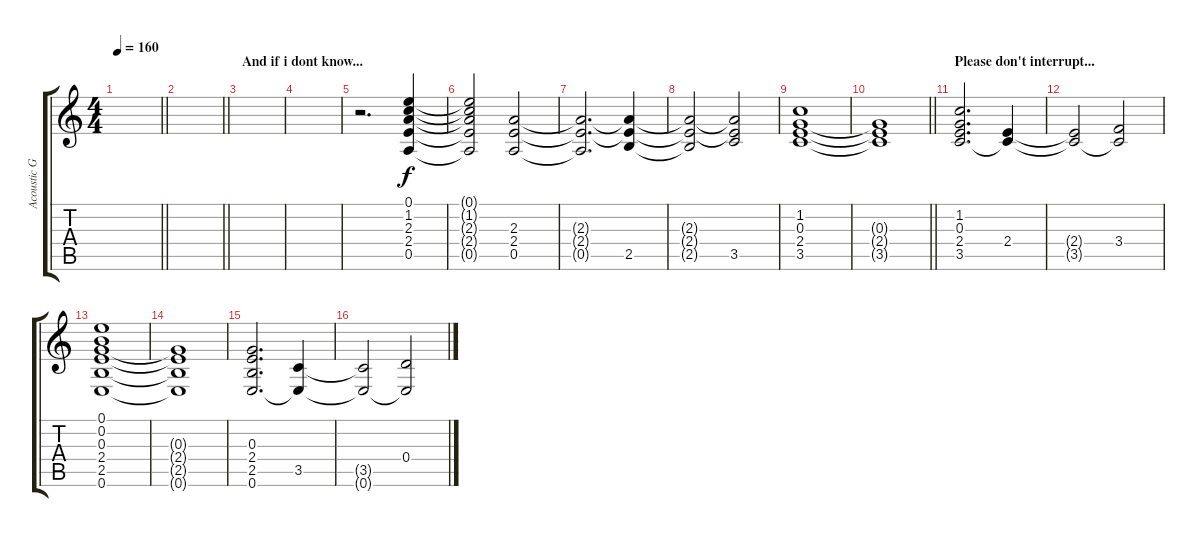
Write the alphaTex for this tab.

\track ("Acoustic Guitar" "Acoustic G") {instrument acousticguitarnylon}
\staff {score tabs}
\tuning (E4 B3 G3 D3 A2 E2) {hide}
\ts (4 4)
\tempo 160
\clef g2
\barLineRight lightlight
\ks c
|
\section ("" "")
\barLineRight lightlight
|
\section ("" "And if i dont know...")
|
|
r.2{d} (0.1 1.2 2.3 2.4 0.5).4 |
(0.1{t} 1.2{t} 2.3{t} 2.4{t} 0.5{t}).2 (2.3 2.4 0.5).2 |
(2.3{t} 2.4{t} 0.5{t}).2{d} (2.3{t} 2.4{t} 2.5).4 |
(2.3{t} 2.4{t} 2.5{t}).2 (2.3{t} 2.4{t} 3.5).2 |
(1.2 0.3 2.4 3.5).1 |
\barLineRight lightlight
(0.3{t} 2.4{t} 3.5{t}).1 |
\section ("" "Please don't interrupt...")
(1.2 0.3 2.4 3.5).2{d} (2.4 3.5{t}).4 |
(2.4{t} 3.5{t}).2 (3.4 3.5{t}).2 |
(0.1 0.2 0.3 2.4 2.5 0.6).1 |
(0.3{t} 2.4{t} 2.5{t} 0.6{t}).1 |
(0.3 2.4 2.5 0.6).2{d} (3.5 0.6{t}).4 |
(3.5{t} 0.6{t}).2 (0.4 0.6{t}).2
